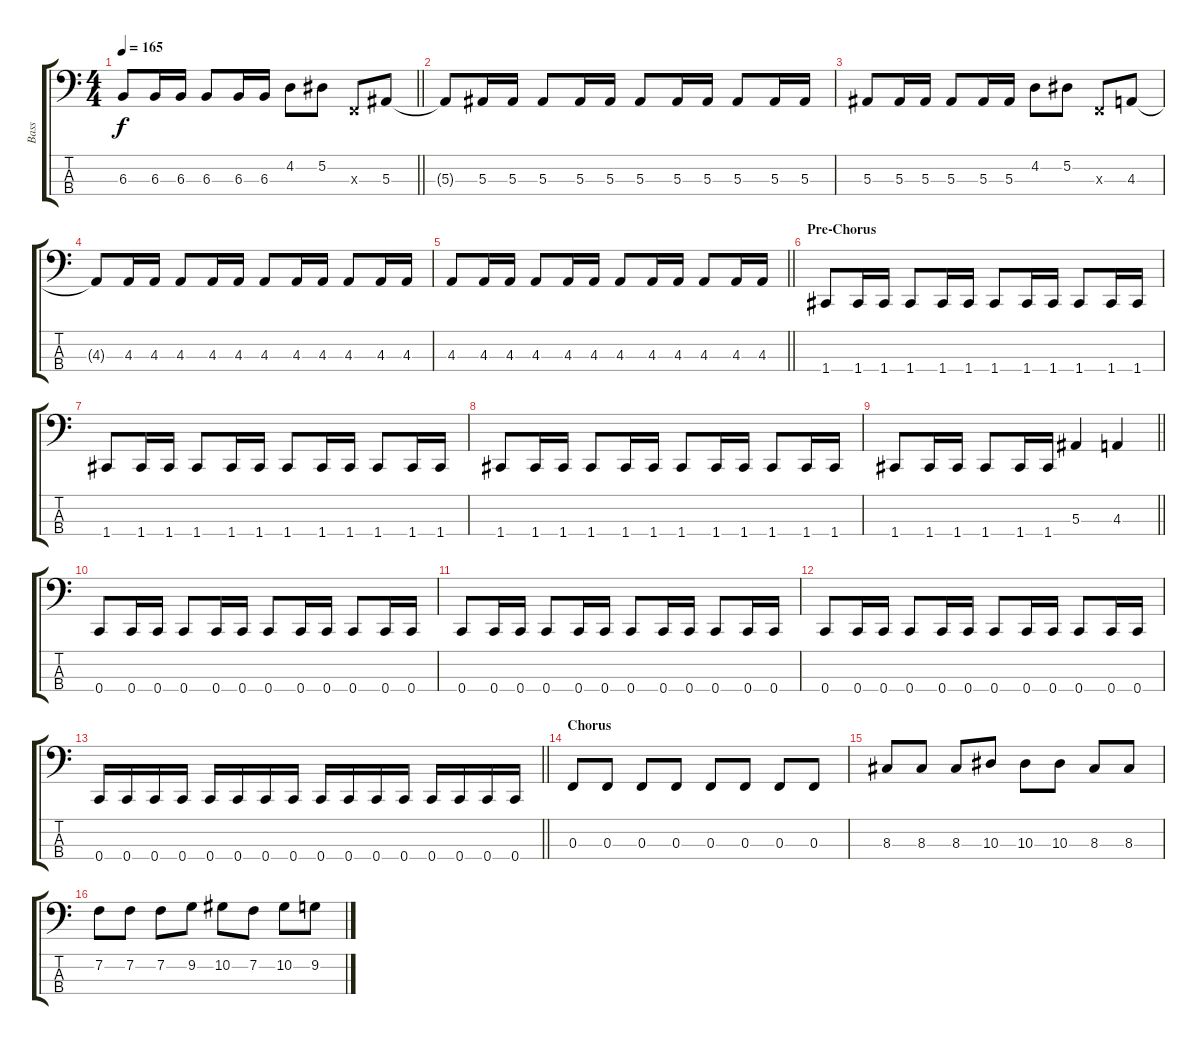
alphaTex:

\track ("Bass" "Bass") {instrument electricbassfinger}
\staff {score tabs}
\tuning (Eb2 Bb1 F1 C1) {hide}
\ts (4 4)
\tempo 165
\clef f4
\barLineRight lightlight
\ks c
6.3.8{dy f} 6.3.16 6.3.16 6.3.8 6.3.16 6.3.16 4.2.8 5.2.8 0.3{x}.8 5.3.8 |
5.3{t}.8 5.3.16 5.3.16 5.3.8 5.3.16 5.3.16 5.3.8 5.3.16 5.3.16 5.3.8 5.3.16 5.3.16 |
5.3.8 5.3.16 5.3.16 5.3.8 5.3.16 5.3.16 4.2.8 5.2.8 0.3{x}.8 4.3.8 |
4.3{t}.8 4.3.16 4.3.16 4.3.8 4.3.16 4.3.16 4.3.8 4.3.16 4.3.16 4.3.8 4.3.16 4.3.16 |
\barLineRight lightlight
4.3.8 4.3.16 4.3.16 4.3.8 4.3.16 4.3.16 4.3.8 4.3.16 4.3.16 4.3.8 4.3.16 4.3.16 |
\section ("" "Pre-Chorus")
1.4.8 1.4.16 1.4.16 1.4.8 1.4.16 1.4.16 1.4.8 1.4.16 1.4.16 1.4.8 1.4.16 1.4.16 |
1.4.8 1.4.16 1.4.16 1.4.8 1.4.16 1.4.16 1.4.8 1.4.16 1.4.16 1.4.8 1.4.16 1.4.16 |
1.4.8 1.4.16 1.4.16 1.4.8 1.4.16 1.4.16 1.4.8 1.4.16 1.4.16 1.4.8 1.4.16 1.4.16 |
\barLineRight lightlight
1.4.8 1.4.16 1.4.16 1.4.8 1.4.16 1.4.16 5.3.4 4.3.4 |
0.4.8 0.4.16 0.4.16 0.4.8 0.4.16 0.4.16 0.4.8 0.4.16 0.4.16 0.4.8 0.4.16 0.4.16 |
0.4.8 0.4.16 0.4.16 0.4.8 0.4.16 0.4.16 0.4.8 0.4.16 0.4.16 0.4.8 0.4.16 0.4.16 |
0.4.8 0.4.16 0.4.16 0.4.8 0.4.16 0.4.16 0.4.8 0.4.16 0.4.16 0.4.8 0.4.16 0.4.16 |
\barLineRight lightlight
0.4.16 0.4.16 0.4.16 0.4.16 0.4.16 0.4.16 0.4.16 0.4.16 0.4.16 0.4.16 0.4.16 0.4.16 0.4.16 0.4.16 0.4.16 0.4.16 |
\section ("" "Chorus")
0.3.8 0.3.8 0.3.8 0.3.8 0.3.8 0.3.8 0.3.8 0.3.8 |
8.3.8 8.3.8 8.3.8 10.3.8 10.3.8 10.3.8 8.3.8 8.3.8 |
7.2.8 7.2.8 7.2.8 9.2.8 10.2.8 7.2.8 10.2.8 9.2.8
